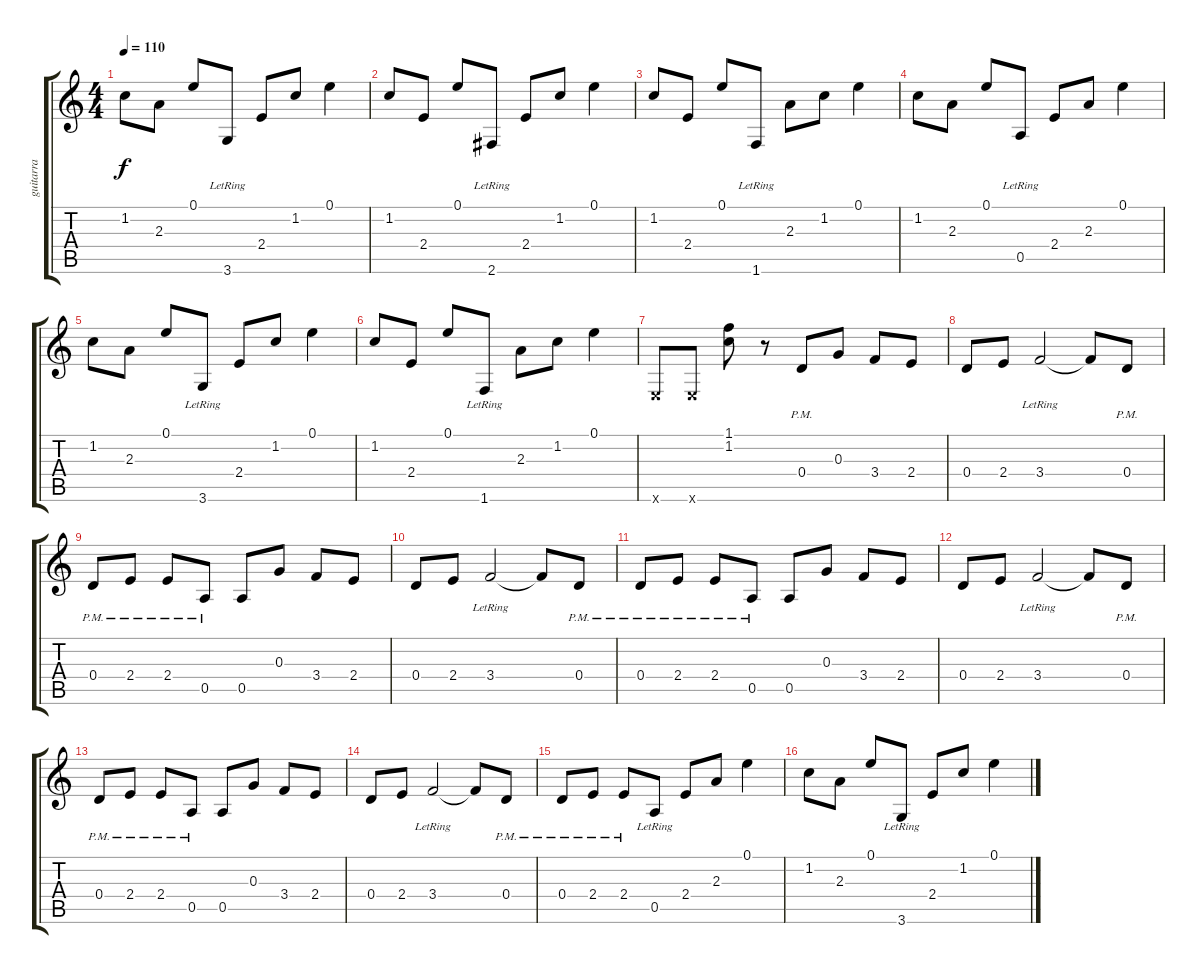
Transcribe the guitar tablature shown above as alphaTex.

\track ("guitarra" "guitarra") {instrument electricguitarclean}
\staff {score tabs}
\tuning (E4 B3 G3 D3 A2 E2) {hide}
\ts (4 4)
\tempo 110
\clef g2
\ks c
1.2.8{dy f} 2.3.8 0.1.8 3.6{lr}.8 2.4.8 1.2.8 0.1.4 |
1.2.8 2.4.8 0.1.8 2.6{lr}.8 2.4.8 1.2.8 0.1.4 |
1.2.8 2.4.8 0.1.8 1.6{lr}.8 2.3.8 1.2.8 0.1.4 |
1.2.8 2.3.8 0.1.8 0.5{lr}.8 2.4.8 2.3.8 0.1.4 |
1.2.8 2.3.8 0.1.8 3.6{lr}.8 2.4.8 1.2.8 0.1.4 |
1.2.8 2.4.8 0.1.8 1.6{lr}.8 2.3.8 1.2.8 0.1.4 |
0.6{x}.8 0.6{x}.8 (1.1 1.2).8 r.8 0.4{pm}.8 0.3.8 3.4.8 2.4.8 |
0.4.8 2.4.8 3.4{lr}.2 3.4{t}.8 0.4{pm}.8 |
0.4{pm}.8 2.4{pm}.8 2.4{pm}.8 0.5{pm}.8 0.5.8 0.3.8 3.4.8 2.4.8 |
0.4.8 2.4.8 3.4{lr}.2 3.4{t}.8 0.4{pm}.8 |
0.4{pm}.8 2.4{pm}.8 2.4{pm}.8 0.5{pm}.8 0.5.8 0.3.8 3.4.8 2.4.8 |
0.4.8 2.4.8 3.4{lr}.2 3.4{t}.8 0.4{pm}.8 |
0.4{pm}.8 2.4{pm}.8 2.4{pm}.8 0.5{pm}.8 0.5.8 0.3.8 3.4.8 2.4.8 |
0.4.8 2.4.8 3.4{lr}.2 3.4{t}.8 0.4{pm}.8 |
0.4{pm}.8 2.4{pm}.8 2.4{pm}.8 0.5{lr}.8 2.4.8 2.3.8 0.1.4 |
1.2.8 2.3.8 0.1.8 3.6{lr}.8 2.4.8 1.2.8 0.1.4
